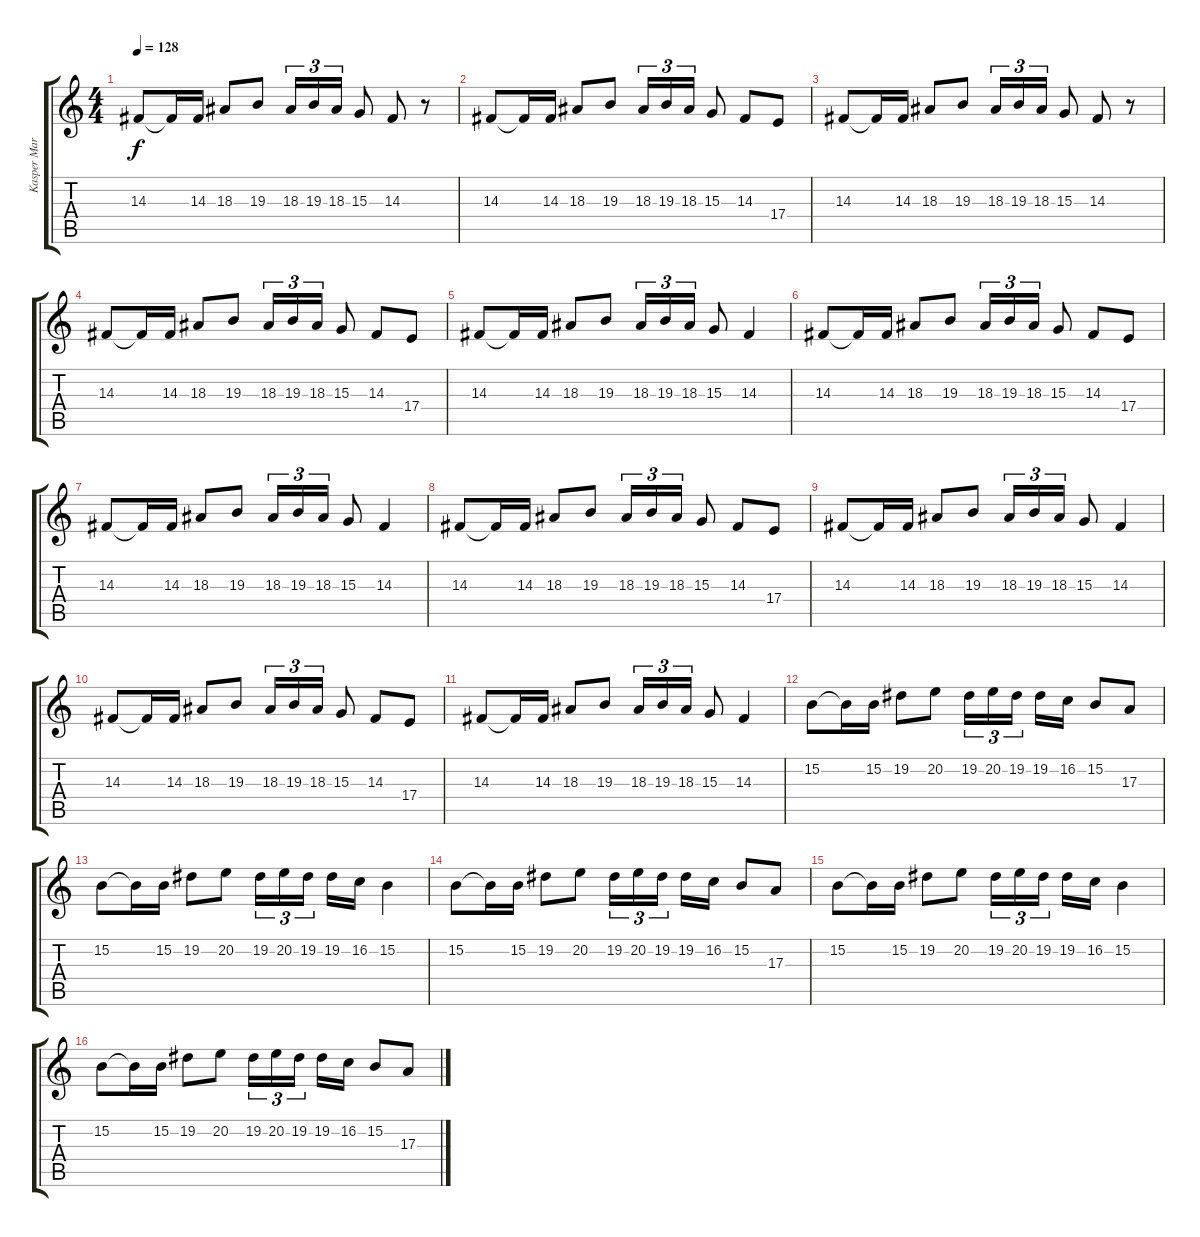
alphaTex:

\track ("Kasper Martenson" "Kasper Mar") {instrument drawbarorgan}
\staff {score tabs}
\tuning (Db4 Ab3 E3 B2 Gb2 Db2) {hide}
\ts (4 4)
\tempo 128
\clef g2
\ks c
14.3.8{dy f} 14.3{t}.16 14.3.16 18.3.8 19.3.8 18.3.16{tu (3 2)} 19.3.16{tu (3 2)} 18.3.16{tu (3 2)} 15.3.8 14.3.8 r.8 |
14.3.8 14.3{t}.16 14.3.16 18.3.8 19.3.8 18.3.16{tu (3 2)} 19.3.16{tu (3 2)} 18.3.16{tu (3 2)} 15.3.8 14.3.8 17.4.8 |
14.3.8 14.3{t}.16 14.3.16 18.3.8 19.3.8 18.3.16{tu (3 2)} 19.3.16{tu (3 2)} 18.3.16{tu (3 2)} 15.3.8 14.3.8 r.8 |
14.3.8 14.3{t}.16 14.3.16 18.3.8 19.3.8 18.3.16{tu (3 2)} 19.3.16{tu (3 2)} 18.3.16{tu (3 2)} 15.3.8 14.3.8 17.4.8 |
14.3.8 14.3{t}.16 14.3.16 18.3.8 19.3.8 18.3.16{tu (3 2)} 19.3.16{tu (3 2)} 18.3.16{tu (3 2)} 15.3.8 14.3.4 |
14.3.8 14.3{t}.16 14.3.16 18.3.8 19.3.8 18.3.16{tu (3 2)} 19.3.16{tu (3 2)} 18.3.16{tu (3 2)} 15.3.8 14.3.8 17.4.8 |
14.3.8 14.3{t}.16 14.3.16 18.3.8 19.3.8 18.3.16{tu (3 2)} 19.3.16{tu (3 2)} 18.3.16{tu (3 2)} 15.3.8 14.3.4 |
14.3.8 14.3{t}.16 14.3.16 18.3.8 19.3.8 18.3.16{tu (3 2)} 19.3.16{tu (3 2)} 18.3.16{tu (3 2)} 15.3.8 14.3.8 17.4.8 |
14.3.8 14.3{t}.16 14.3.16 18.3.8 19.3.8 18.3.16{tu (3 2)} 19.3.16{tu (3 2)} 18.3.16{tu (3 2)} 15.3.8 14.3.4 |
14.3.8 14.3{t}.16 14.3.16 18.3.8 19.3.8 18.3.16{tu (3 2)} 19.3.16{tu (3 2)} 18.3.16{tu (3 2)} 15.3.8 14.3.8 17.4.8 |
14.3.8 14.3{t}.16 14.3.16 18.3.8 19.3.8 18.3.16{tu (3 2)} 19.3.16{tu (3 2)} 18.3.16{tu (3 2)} 15.3.8 14.3.4 |
15.2.8 15.2{t}.16 15.2.16 19.2.8 20.2.8 19.2.16{tu (3 2)} 20.2.16{tu (3 2)} 19.2.16{tu (3 2)} 19.2.16 16.2.16 15.2.8 17.3.8 |
15.2.8 15.2{t}.16 15.2.16 19.2.8 20.2.8 19.2.16{tu (3 2)} 20.2.16{tu (3 2)} 19.2.16{tu (3 2)} 19.2.16 16.2.16 15.2.4 |
15.2.8 15.2{t}.16 15.2.16 19.2.8 20.2.8 19.2.16{tu (3 2)} 20.2.16{tu (3 2)} 19.2.16{tu (3 2)} 19.2.16 16.2.16 15.2.8 17.3.8 |
15.2.8 15.2{t}.16 15.2.16 19.2.8 20.2.8 19.2.16{tu (3 2)} 20.2.16{tu (3 2)} 19.2.16{tu (3 2)} 19.2.16 16.2.16 15.2.4 |
15.2.8 15.2{t}.16 15.2.16 19.2.8 20.2.8 19.2.16{tu (3 2)} 20.2.16{tu (3 2)} 19.2.16{tu (3 2)} 19.2.16 16.2.16 15.2.8 17.3.8
